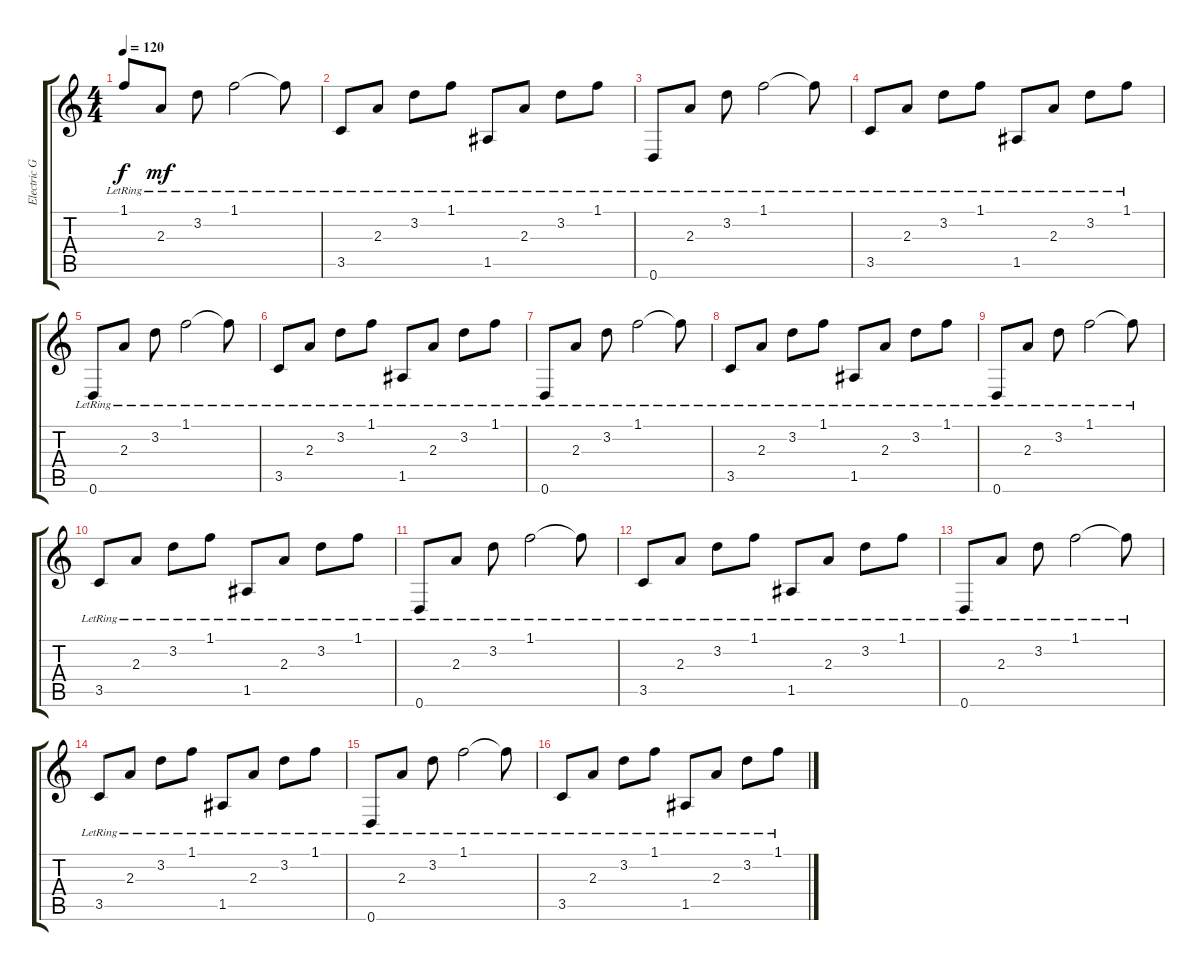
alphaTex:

\track ("Electric Guitar" "Electric G") {instrument electricguitarjazz}
\staff {score tabs}
\tuning (E4 B3 G3 D3 A2 D2) {hide}
\ts (4 4)
\tempo 120
\clef g2
\ks c
1.1{lr}.8{dy f instrument electricguitarjazz beam Up} 2.3{lr}.8{dy mf beam Up} 3.2{lr}.8 1.1{lr}.2 1.1{lr t}.8 |
3.5{lr}.8 2.3{lr}.8 3.2{lr}.8{beam Down} 1.1{lr}.8{beam Down} 1.5{lr}.8 2.3{lr}.8 3.2{lr}.8 1.1{lr}.8 |
0.6{lr}.8 2.3{lr}.8 3.2{lr}.8 1.1{lr}.2 1.1{lr t}.8 |
3.5{lr}.8 2.3{lr}.8 3.2{lr}.8 1.1{lr}.8 1.5{lr}.8 2.3{lr}.8 3.2{lr}.8 1.1{lr}.8 |
0.6{lr}.8 2.3{lr}.8 3.2{lr}.8 1.1{lr}.2 1.1{lr t}.8 |
3.5{lr}.8 2.3{lr}.8 3.2{lr}.8 1.1{lr}.8 1.5{lr}.8 2.3{lr}.8 3.2{lr}.8 1.1{lr}.8 |
0.6{lr}.8 2.3{lr}.8 3.2{lr}.8 1.1{lr}.2 1.1{lr t}.8 |
3.5{lr}.8 2.3{lr}.8 3.2{lr}.8 1.1{lr}.8 1.5{lr}.8 2.3{lr}.8 3.2{lr}.8 1.1{lr}.8 |
0.6{lr}.8 2.3{lr}.8 3.2{lr}.8 1.1{lr}.2 1.1{lr t}.8 |
3.5{lr}.8 2.3{lr}.8 3.2{lr}.8 1.1{lr}.8 1.5{lr}.8 2.3{lr}.8 3.2{lr}.8 1.1{lr}.8 |
0.6{lr}.8 2.3{lr}.8 3.2{lr}.8 1.1{lr}.2 1.1{lr t}.8 |
3.5{lr}.8 2.3{lr}.8 3.2{lr}.8 1.1{lr}.8 1.5{lr}.8 2.3{lr}.8 3.2{lr}.8 1.1{lr}.8 |
0.6{lr}.8 2.3{lr}.8 3.2{lr}.8 1.1{lr}.2 1.1{lr t}.8 |
3.5{lr}.8 2.3{lr}.8 3.2{lr}.8 1.1{lr}.8 1.5{lr}.8 2.3{lr}.8 3.2{lr}.8 1.1{lr}.8 |
0.6{lr}.8 2.3{lr}.8 3.2{lr}.8 1.1{lr}.2 1.1{lr t}.8 |
3.5{lr}.8 2.3{lr}.8 3.2{lr}.8 1.1{lr}.8 1.5{lr}.8 2.3{lr}.8 3.2{lr}.8 1.1{lr}.8
